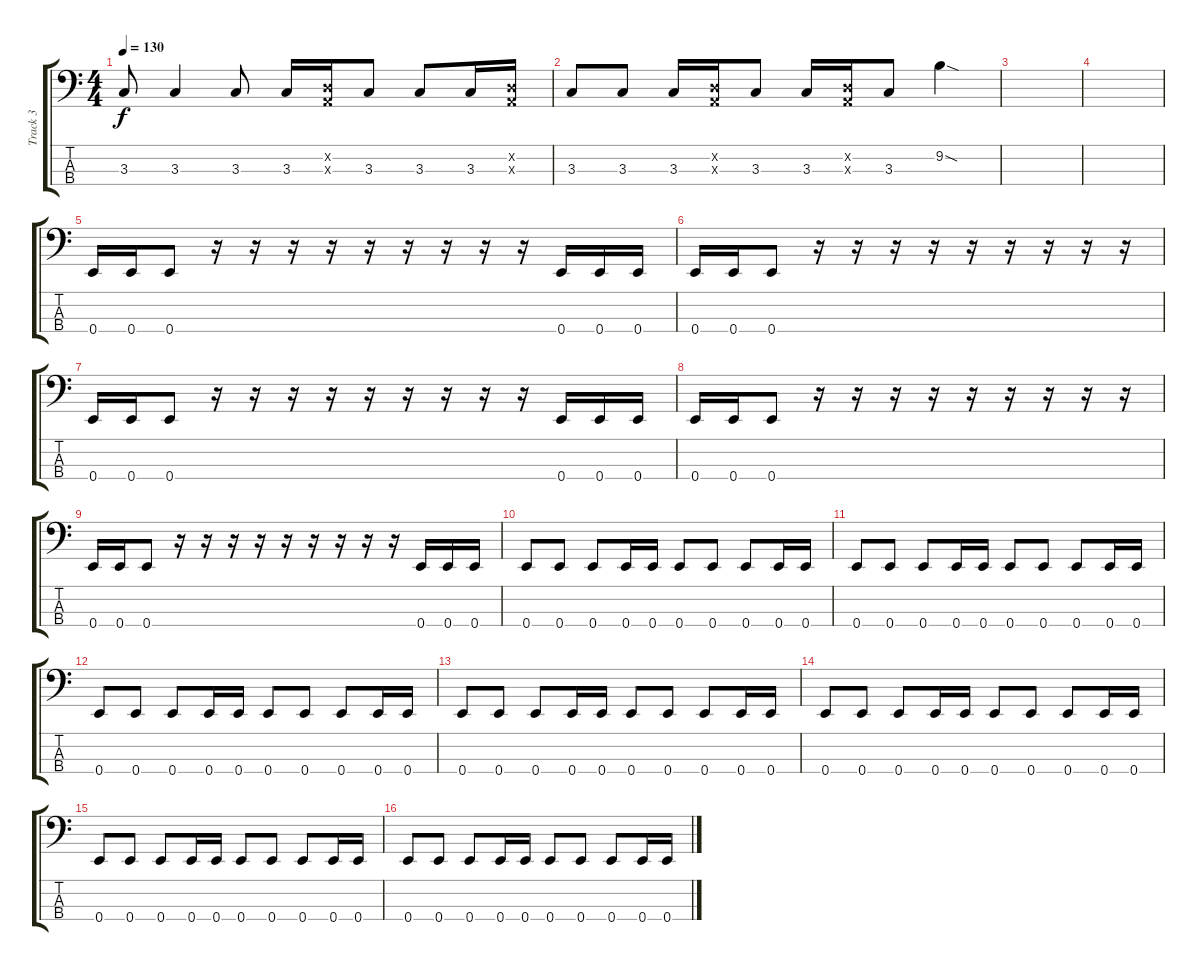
\track ("Track 3" "Track 3") {instrument electricbassfinger}
\staff {score tabs}
\tuning (G2 D2 A1 E1) {hide}
\ts (4 4)
\tempo 130
\clef f4
\ks c
3.3.8{dy f} 3.3.4 3.3.8 3.3.16 (0.2{x} 0.3{x}).16 3.3.8 3.3.8 3.3.16 (0.2{x} 0.3{x}).16 |
3.3.8 3.3.8 3.3.16 (0.2{x} 0.3{x}).16 3.3.8 3.3.16 (0.2{x} 0.3{x}).16 3.3.8 9.2{sod}.4 |
|
|
0.4.16 0.4.16 0.4.8 r.16 r.16 r.16 r.16 r.16 r.16 r.16 r.16 r.16 0.4.16 0.4.16 0.4.16 |
0.4.16 0.4.16 0.4.8 r.16 r.16 r.16 r.16 r.16 r.16 r.16 r.16 r.16 |
0.4.16 0.4.16 0.4.8 r.16 r.16 r.16 r.16 r.16 r.16 r.16 r.16 r.16 0.4.16 0.4.16 0.4.16 |
0.4.16 0.4.16 0.4.8 r.16 r.16 r.16 r.16 r.16 r.16 r.16 r.16 r.16 |
0.4.16 0.4.16 0.4.8 r.16 r.16 r.16 r.16 r.16 r.16 r.16 r.16 r.16 0.4.16 0.4.16 0.4.16 |
0.4.8 0.4.8 0.4.8 0.4.16 0.4.16 0.4.8 0.4.8 0.4.8 0.4.16 0.4.16 |
0.4.8 0.4.8 0.4.8 0.4.16 0.4.16 0.4.8 0.4.8 0.4.8 0.4.16 0.4.16 |
0.4.8 0.4.8 0.4.8 0.4.16 0.4.16 0.4.8 0.4.8 0.4.8 0.4.16 0.4.16 |
0.4.8 0.4.8 0.4.8 0.4.16 0.4.16 0.4.8 0.4.8 0.4.8 0.4.16 0.4.16 |
0.4.8 0.4.8 0.4.8 0.4.16 0.4.16 0.4.8 0.4.8 0.4.8 0.4.16 0.4.16 |
0.4.8 0.4.8 0.4.8 0.4.16 0.4.16 0.4.8 0.4.8 0.4.8 0.4.16 0.4.16 |
0.4.8 0.4.8 0.4.8 0.4.16 0.4.16 0.4.8 0.4.8 0.4.8 0.4.16 0.4.16
